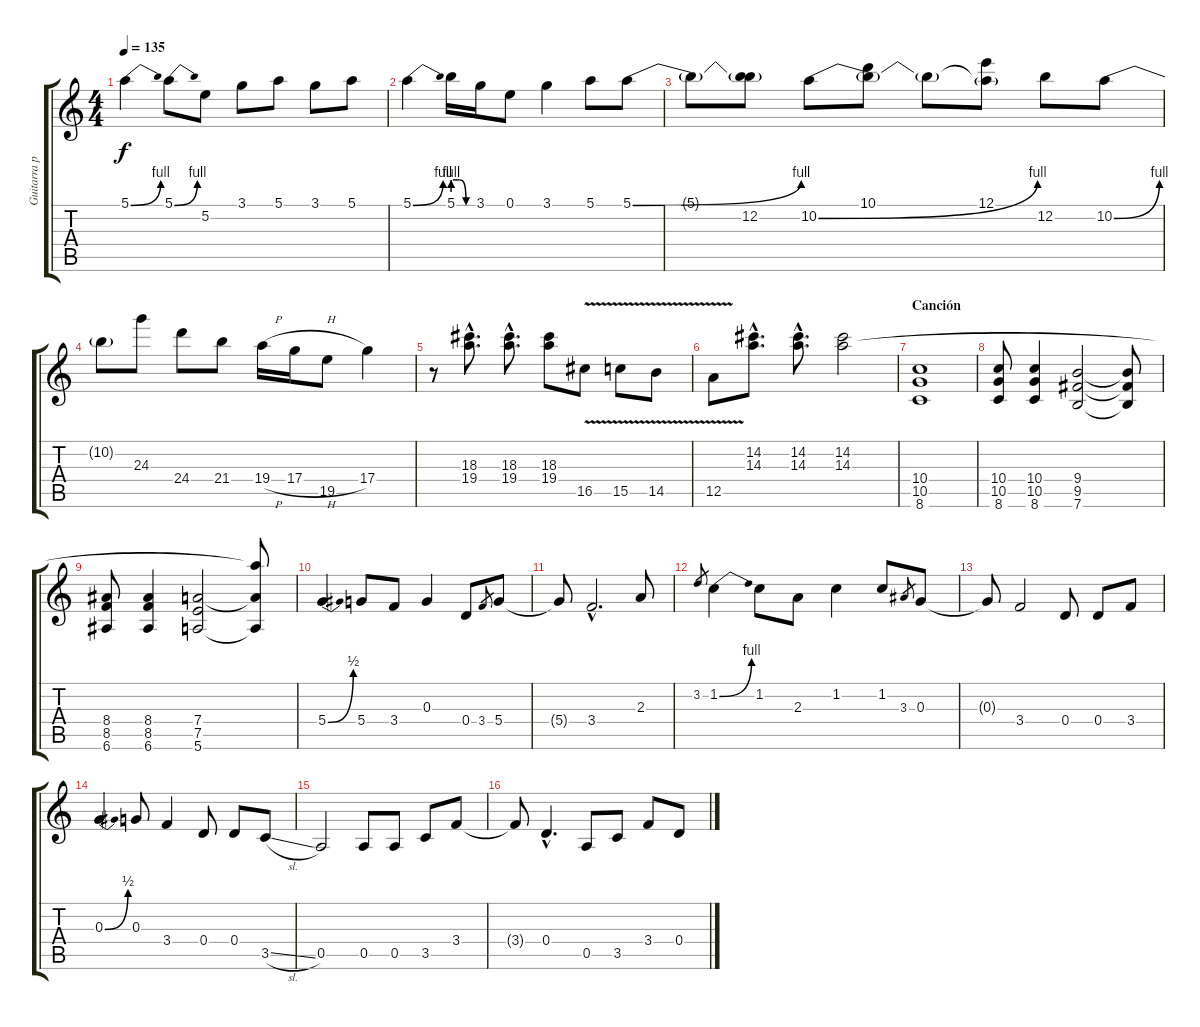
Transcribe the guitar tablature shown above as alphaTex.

\track ("Guitarra para efecto distorsión" "Guitarra p") {instrument distortionguitar}
\staff {score tabs}
\tuning (E4 B3 G3 D3 A2 E2) {hide}
\ts (4 4)
\tempo 135
\clef g2
\ks c
5.1{be (bend 0 0 60 4)}.4{dy f} 5.1{be (bend 0 0 60 4)}.8 5.2.8 3.1.8 5.1.8 3.1.8 5.1.8 |
5.1{be (bend 0 0 60 4)}.4 5.1{be (custom 0 4 20 4 40 0 60 0)}.16 3.1.16 0.1.8 3.1.4 5.1.8 5.1{be (bend 0 0 60 4)}.8 |
5.1{t}.8 (5.1{t} 12.2).8 10.2{be (bend 0 0 60 4)}.8 (10.1 10.2{t}).8 10.2{t}.8 (12.1 10.2{t}).8 12.2.8 10.2{be (bend 0 0 60 4)}.8 |
10.2{t}.8 24.3.8 24.4.8 21.4.8 19.4{h}.16 17.4{h}.16 19.5.8 17.4.4 |
r.8 (18.3{hac} 19.4{hac}).8{d} (18.3{hac} 19.4{hac}).8{d} (18.3 19.4).8 16.5{v}.8 15.5{v}.8 14.5{v}.8 |
12.5{v}.8 (14.2{hac} 14.3{hac}).8{d} (14.2{hac} 14.3{hac}).8{d} (14.2 14.3).2 |
\section ("" "Canción")
(10.4 10.5 8.6).1 |
(10.4 10.5 8.6).8 (10.4 10.5 8.6).4 (9.4 9.5 7.6).2 (9.4{t} 9.5{t} 7.6{t}).8 |
(8.4 8.5 6.6).8 (8.4 8.5 6.6).4 (7.4 7.5 5.6).2 (14.3{t} 7.4{t} 5.6{t}).8 |
5.4{be (bend 0 0 60 2)}.4 5.4.8 3.4.8 0.3.4 0.4.8 3.4.8{gr} 5.4.8 |
5.4{t}.8 3.4{hac}.2{d} 2.3.8 |
3.2.8{gr} 1.2{be (bend 0 0 60 4)}.4 1.2.8 2.3.8 1.2.4 1.2.8 3.3.8{gr} 0.3.8 |
0.3{t}.8 3.4.2 0.4.8 0.4.8 3.4.8 |
0.3{be (bend 0 0 60 2)}.4 0.3.8 3.4.4 0.4.8 0.4.8 3.5{sl}.8 |
0.5.2 0.5.8 0.5.8 3.5.8 3.4.8 |
3.4{t}.8 0.4{hac}.4{d} 0.5.8 3.5.8 3.4.8 0.4.8
